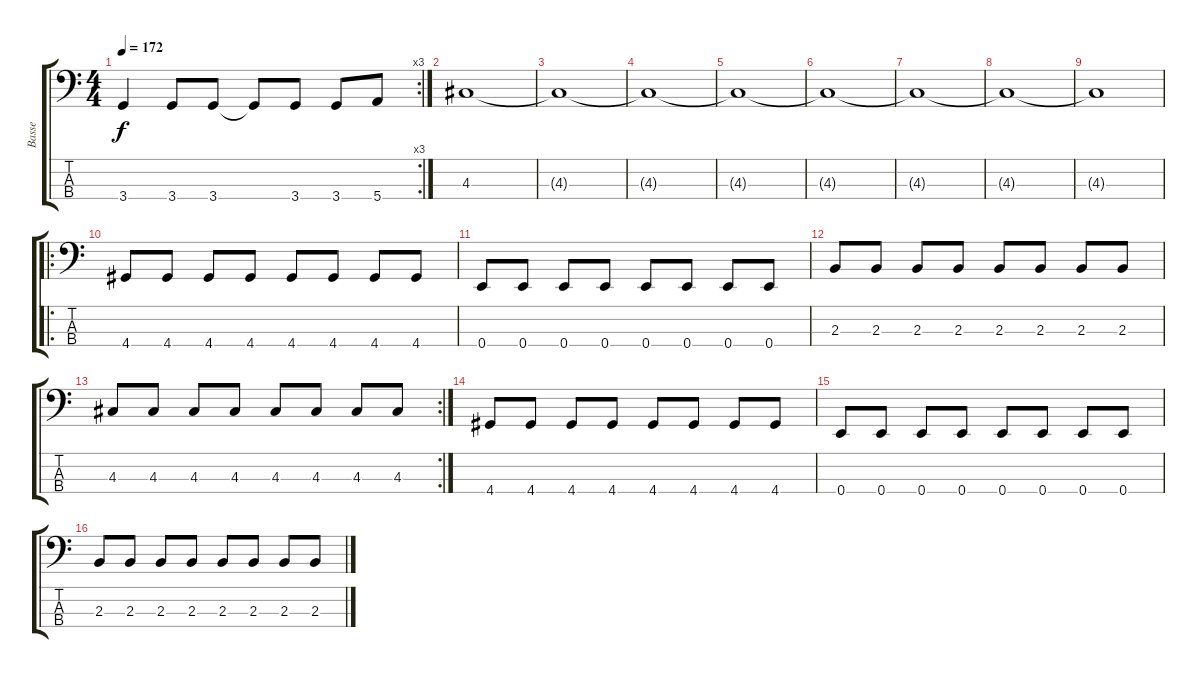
\track ("Basse" "Basse") {instrument electricbasspick}
\staff {score tabs}
\tuning (G2 D2 A1 E1) {hide}
\rc 3
\ts (4 4)
\tempo 172
\clef f4
\ks c
3.4.4{dy f} 3.4.8 3.4.8 3.4{t}.8 3.4.8 3.4.8 5.4.8 |
4.3.1 |
4.3{t}.1 |
4.3{t}.1 |
4.3{t}.1 |
4.3{t}.1 |
4.3{t}.1 |
4.3{t}.1 |
4.3{t}.1 |
\ro
4.4.8 4.4.8 4.4.8 4.4.8 4.4.8 4.4.8 4.4.8 4.4.8 |
0.4.8 0.4.8 0.4.8 0.4.8 0.4.8 0.4.8 0.4.8 0.4.8 |
2.3.8 2.3.8 2.3.8 2.3.8 2.3.8 2.3.8 2.3.8 2.3.8 |
\rc 2
4.3.8 4.3.8 4.3.8 4.3.8 4.3.8 4.3.8 4.3.8 4.3.8 |
4.4.8 4.4.8 4.4.8 4.4.8 4.4.8 4.4.8 4.4.8 4.4.8 |
0.4.8 0.4.8 0.4.8 0.4.8 0.4.8 0.4.8 0.4.8 0.4.8 |
2.3.8 2.3.8 2.3.8 2.3.8 2.3.8 2.3.8 2.3.8 2.3.8
